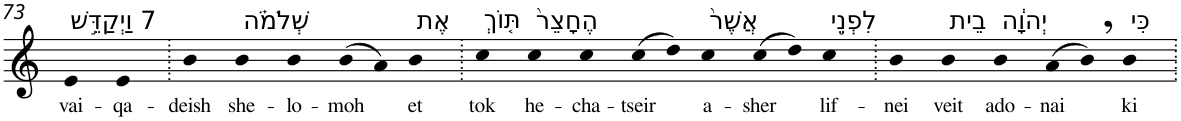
**kern	**text
*part1	*part1
*staff1	*staff1
*I"Piano	*
*I'Pno	*
!!LO:PB:g=z
*clefG2	*
*k[]	*
=73	=73
!LO:TX:a:t=7 וַיְקַדֵּ֣שׁ	!
!	!LO:LY:b
4e	vai-
!	!LO:LY:b
4e	-qa-
=74.	=74.
!	!LO:LY:b
4b	-deish
!LO:TX:a:t=שְׁלֹמֹ֗ה	!
!	!LO:LY:b
4b	she-
!	!LO:LY:b
4b	-lo-
!	!LO:LY:b
(>8b	-moh
8a)	.
!LO:TX:a:t=אֶת	!
!	!LO:LY:b
4b	et
=75.	=75.
!LO:TX:a:t=תּ֤וֹךְ	!
!	!LO:LY:b
4cc	tok
!LO:TX:a:t=הֶחָצֵר֙	!
!	!LO:LY:b
4cc	he-
!	!LO:LY:b
4cc	-cha-
!	!LO:LY:b
(>8cc	-tseir
8dd)	.
!LO:TX:a:t=אֲשֶׁר֙	!
!	!LO:LY:b
4cc	a-
!	!LO:LY:b
(>8cc	-sher
8dd)	.
!LO:TX:a:t=לִפְנֵ֣י	!
!	!LO:LY:b
4cc	lif-
=76.	=76.
!	!LO:LY:b
4b	-nei
!LO:TX:a:t=בֵית	!
!	!LO:LY:b
4b	veit
!LO:TX:a:t=יְהוָ֔ה	!
!	!LO:LY:b
4b	ado-
!	!LO:LY:b
(>8a	-nai
8b,)	.
!LO:TX:a:t=כִּי	!
!	!LO:LY:b
4b	ki
=.	=.
*-	*-
